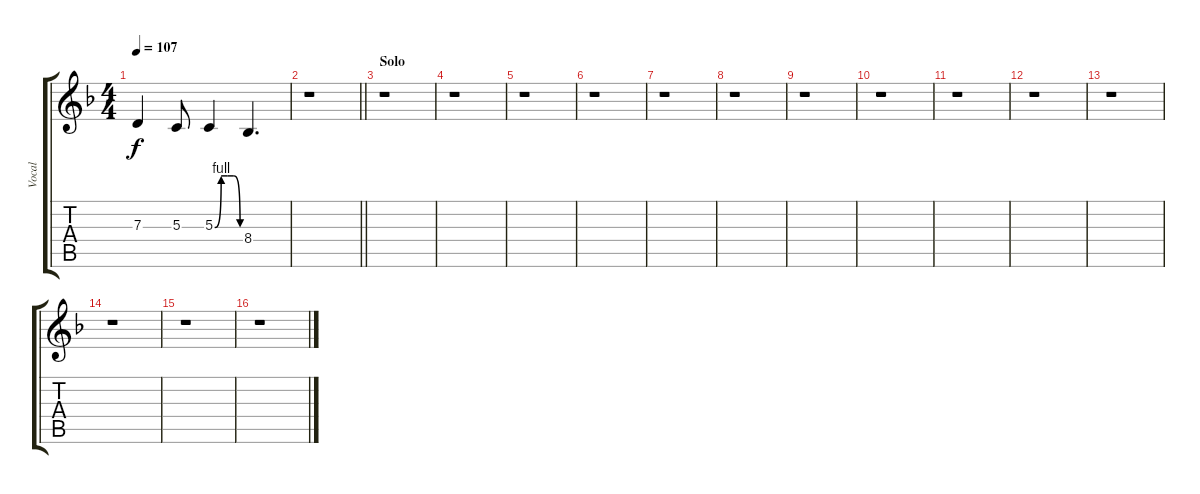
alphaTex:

\track ("Vocal" "Vocal") {instrument altosax}
\staff {score tabs}
\tuning (E4 B3 G3 D3 A2 E2) {hide}
\ts (4 4)
\tempo 107
\clef g2
\ks f
7.3.4{dy f} 5.3.8 5.3{be (custom 0 0 15 4 30 4 45 4 60 0)}.4 8.4.4{d} |
\barLineRight lightlight
r.1 |
\section ("" "Solo")
r.1 |
r.1 |
r.1 |
r.1 |
r.1 |
r.1 |
r.1 |
r.1 |
r.1 |
r.1 |
r.1 |
r.1 |
r.1 |
r.1
